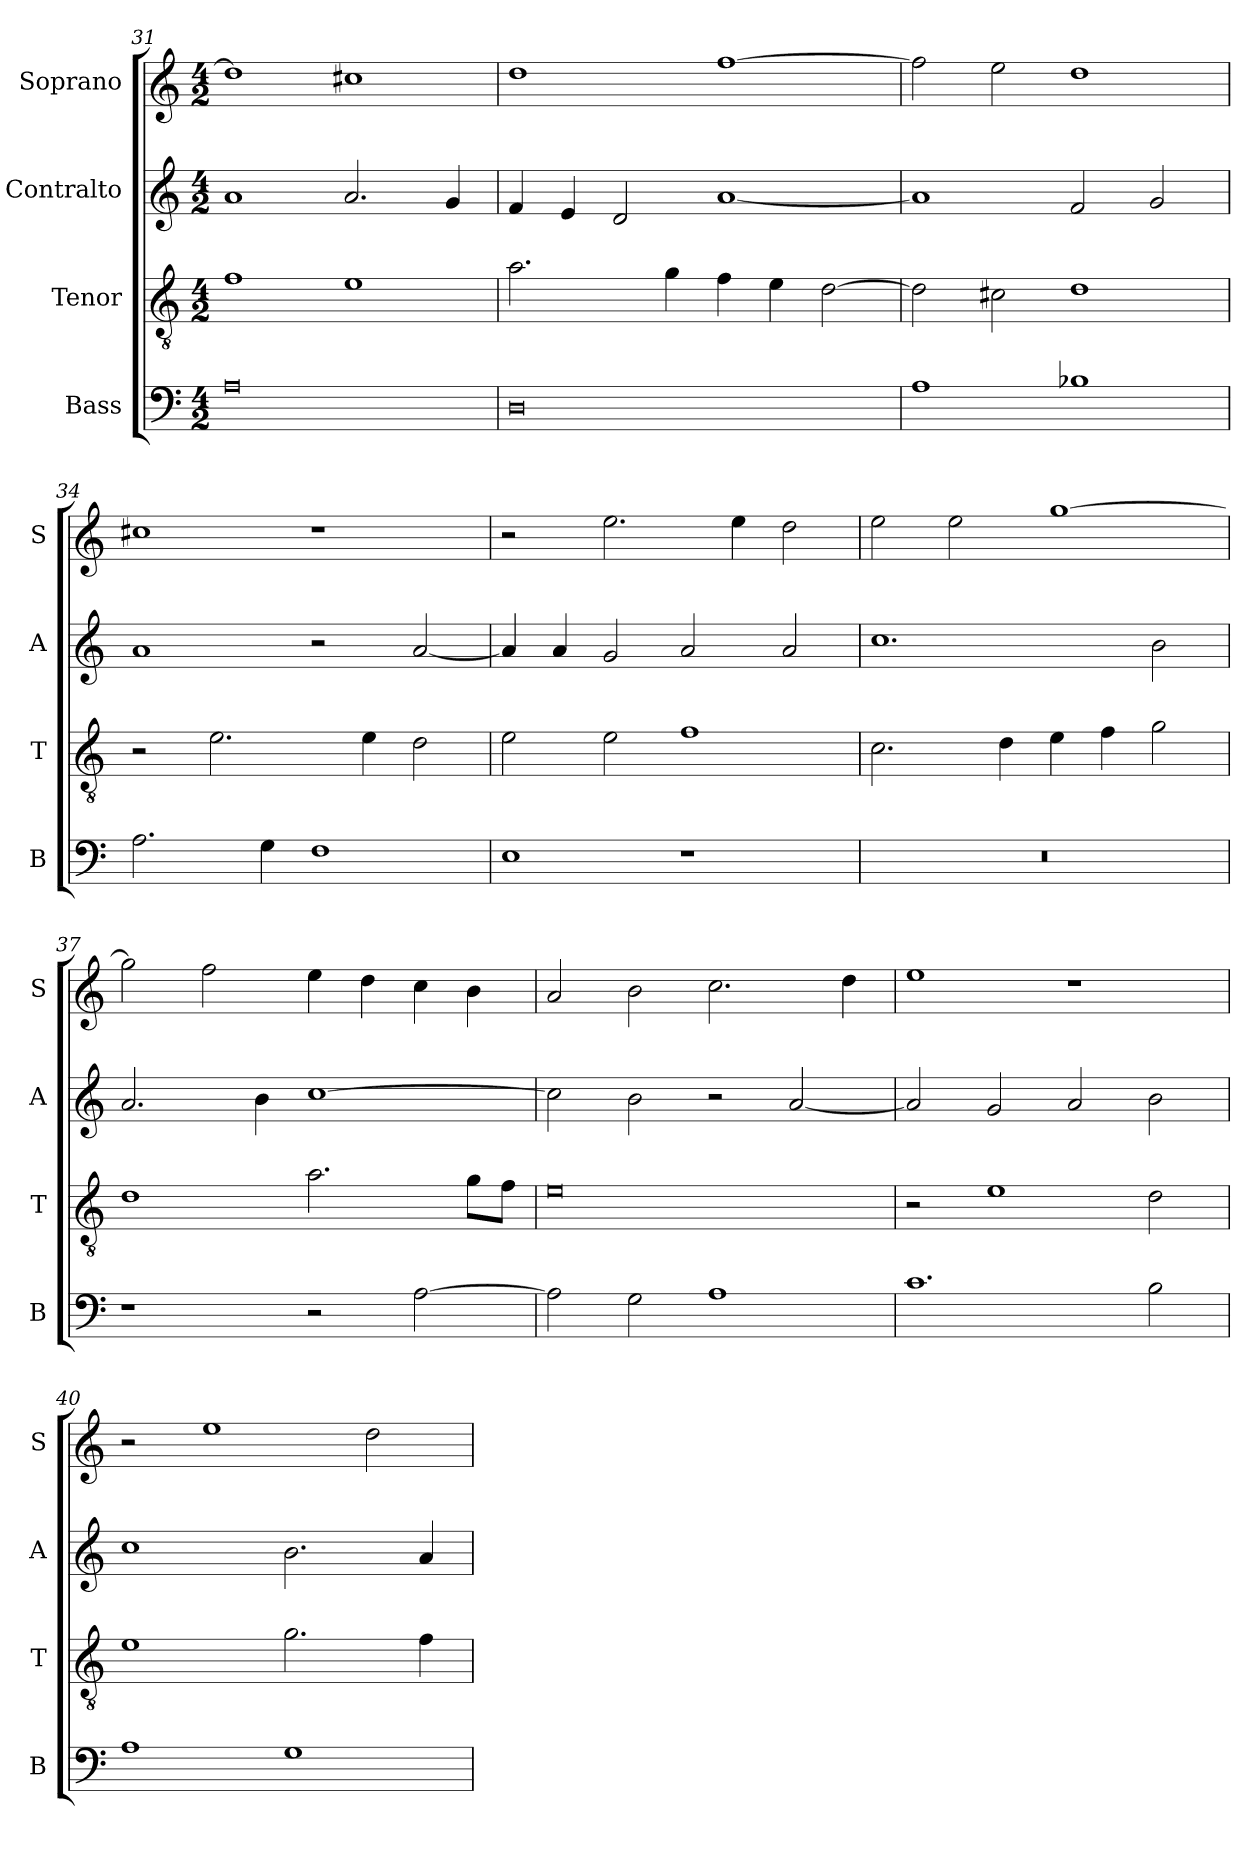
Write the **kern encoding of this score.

**kern	**kern	**kern	**kern
*part4	*part3	*part2	*part1
*staff4	*staff3	*staff2	*staff1
*I"Bass	*I"Tenor	*I"Contralto	*I"Soprano
*I'B	*I'T	*I'A	*I'S
*clefF4	*clefGv2	*clefG2	*clefG2
*k[]	*k[]	*k[]	*k[]
*G:mix	*G:mix	*G:mix	*G:mix
*M4/2	*M4/2	*M4/2	*M4/2
=31	=31	=31	=31
0A	1f	1a	1dd]
.	1e	2.a	1cc#X
.	.	4g	.
=32	=32	=32	=32
0D	2.a	4f	1dd
.	.	4e	.
.	.	2d	.
.	4g	.	.
.	4f	[1a	[1ff
.	4e	.	.
.	[2d	.	.
=33	=33	=33	=33
1A	2d]	1a]	2ff]
.	2c#X	.	2ee
1B-X	1d	2f	1dd
.	.	2g	.
=34	=34	=34	=34
2.A	2r	1a	1cc#X
.	2.e	.	.
4G	.	.	.
1F	.	2r	1r
.	4e	.	.
.	2d	[2a	.
=35	=35	=35	=35
1E	2e	4a]	2r
.	.	4a	.
.	2e	2g	2.ee
1r	1f	2a	.
.	.	.	4ee
.	.	2a	2dd
=36	=36	=36	=36
0r	2.c	1.cc	2ee
.	.	.	2ee
.	4d	.	.
.	4e	.	[1gg
.	4f	.	.
.	2g	2b	.
=37	=37	=37	=37
1r	1d	2.a	2gg]
.	.	.	2ff
.	.	4b	.
2r	2.a	[1cc	4ee
.	.	.	4dd
[2A	.	.	4cc
.	8g\L	.	4b
.	8f\J	.	.
=38	=38	=38	=38
2A]	0e	2cc]	2a
2G	.	2b	2b
1A	.	2r	2.cc
.	.	[2a	.
.	.	.	4dd
=39	=39	=39	=39
1.c	2r	2a]	1ee
.	1e	2g	.
.	.	2a	1r
2B	2d	2b	.
=40	=40	=40	=40
1A	1e	1cc	2r
.	.	.	1ee
1G	2.g	2.b	.
.	.	.	2dd
.	4f	4a	.
=	=	=	=
*-	*-	*-	*-
